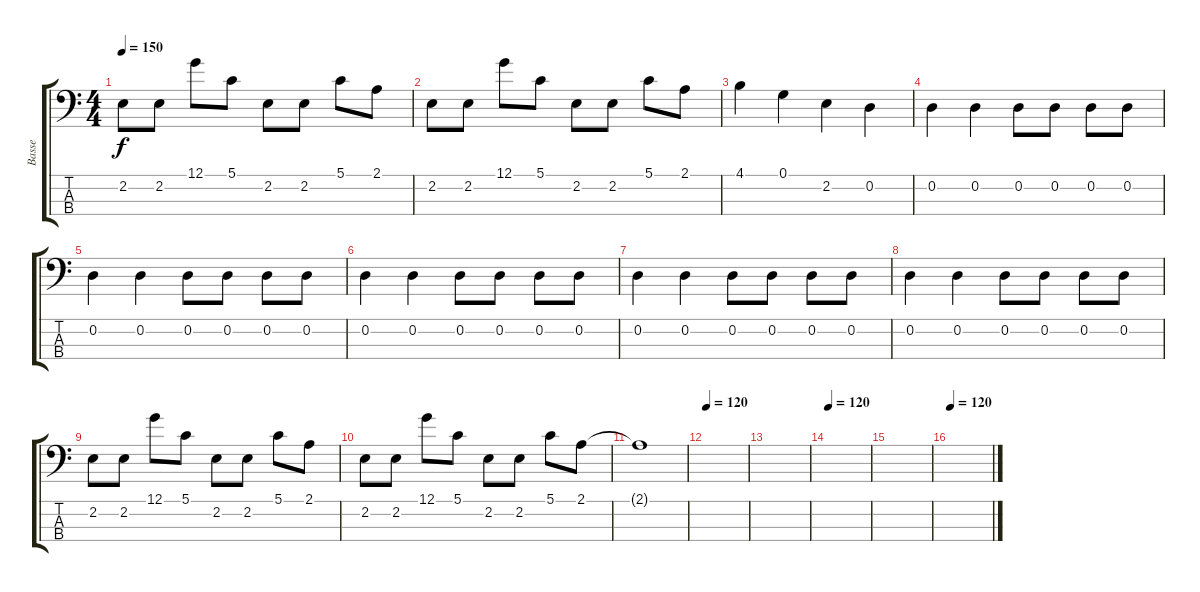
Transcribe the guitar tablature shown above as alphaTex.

\track ("Basse" "Basse") {instrument electricbassfinger}
\staff {score tabs}
\tuning (G2 D2 A1 E1) {hide}
\ts (4 4)
\tempo 150
\clef f4
\ks c
2.2.8{dy f} 2.2.8 12.1.8 5.1.8 2.2.8 2.2.8 5.1.8 2.1.8 |
2.2.8 2.2.8 12.1.8 5.1.8 2.2.8 2.2.8 5.1.8 2.1.8 |
4.1.4 0.1.4 2.2.4 0.2.4 |
0.2.4 0.2.4 0.2.8 0.2.8 0.2.8 0.2.8 |
0.2.4 0.2.4 0.2.8 0.2.8 0.2.8 0.2.8 |
0.2.4 0.2.4 0.2.8 0.2.8 0.2.8 0.2.8 |
0.2.4 0.2.4 0.2.8 0.2.8 0.2.8 0.2.8 |
0.2.4 0.2.4 0.2.8 0.2.8 0.2.8 0.2.8 |
2.2.8 2.2.8 12.1.8 5.1.8 2.2.8 2.2.8 5.1.8 2.1.8 |
2.2.8 2.2.8 12.1.8 5.1.8 2.2.8 2.2.8 5.1.8 2.1.8 |
2.1{t}.1 |
\tempo 120
|
|
\tempo 120
|
|
\tempo 120
